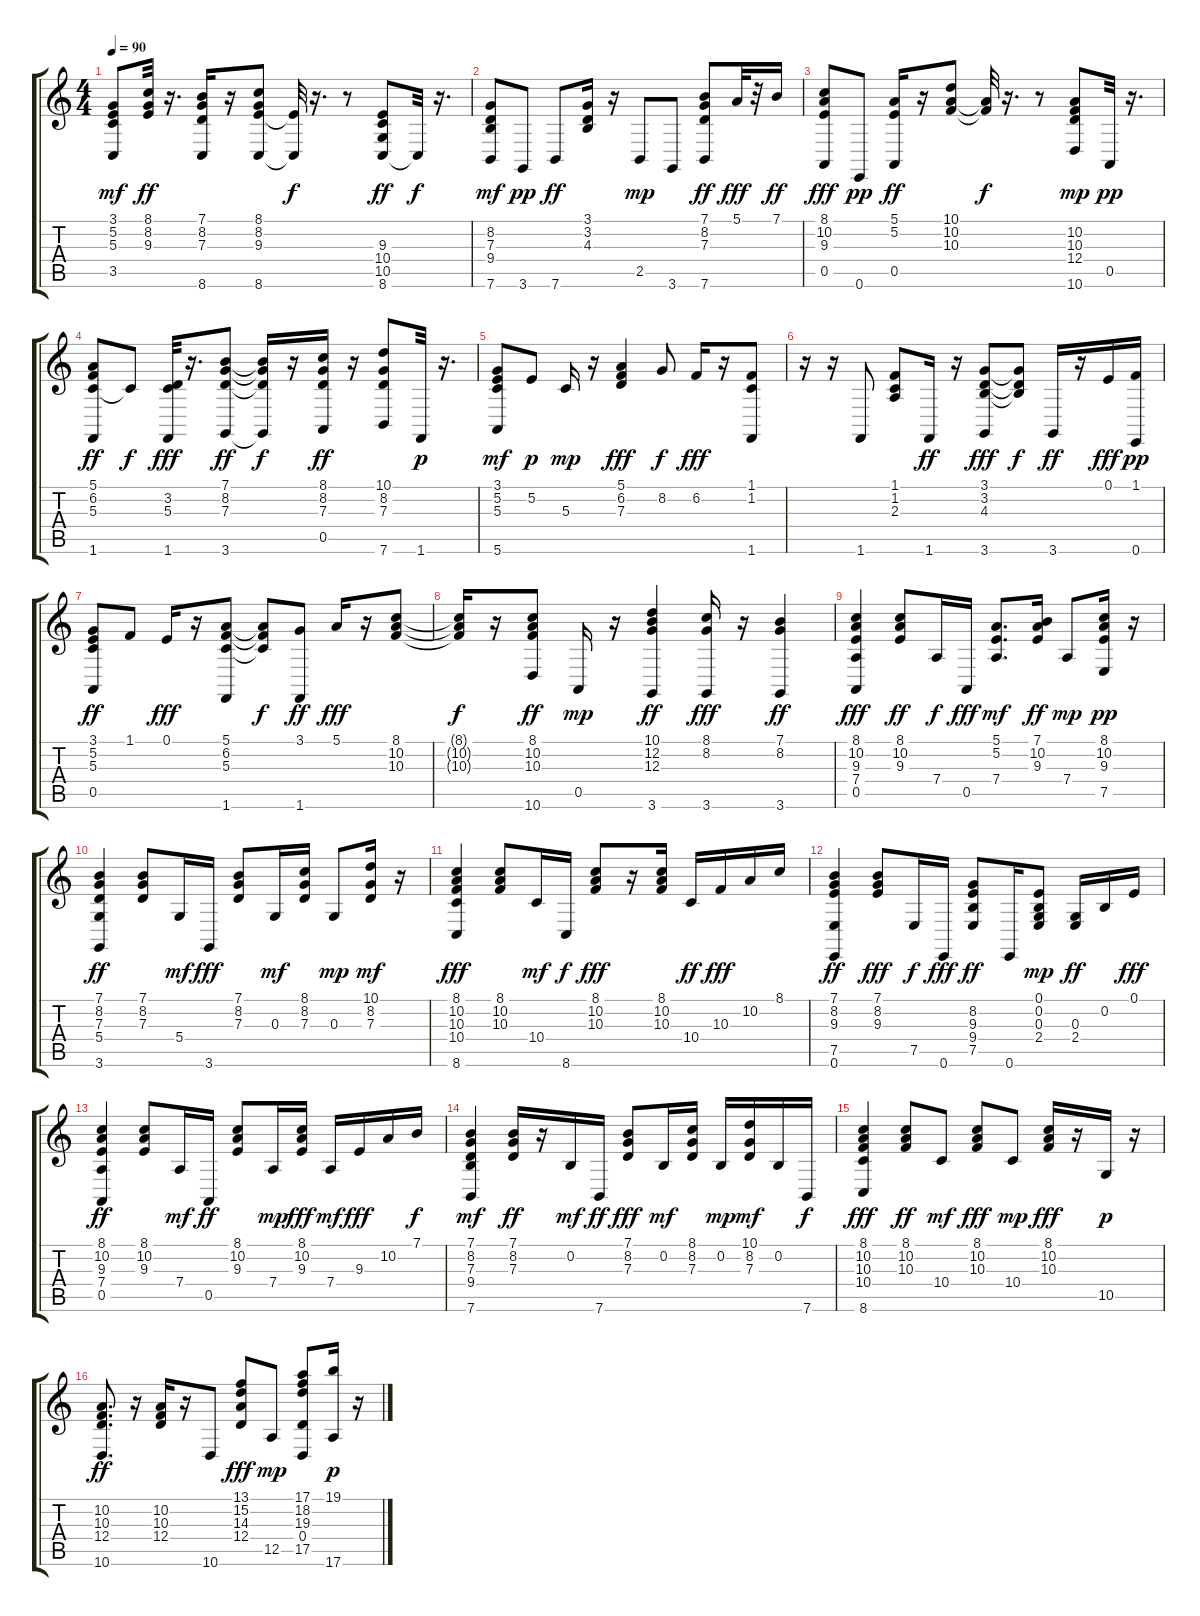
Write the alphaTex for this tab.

\track "" {instrument brightacousticpiano}
\staff {score tabs}
\tuning (E4 B3 G3 D3 A2 E2) {hide}
\ts (4 4)
\tempo 90
\clef g2
\ks c
(3.1 5.2 5.3 3.5).8{dy mf} (8.1 8.2 9.3).32{dy ff} r.16{d} (7.1 8.2 7.3 8.6).16 r.16 (8.1 8.2 9.3 8.6).8 (9.3{t} 8.6{t}).32{dy f} r.16{d} r.8 (9.3 10.4 10.5 8.6).8{dy ff} 8.6{t}.32{dy f} r.16{d} |
(8.2 7.3 9.4 7.6).8{dy mf} 3.6.8{dy pp} 7.6.8{dy ff} (3.1 3.2 4.3).16 r.16 2.5.8{dy mp} 3.6.8 (7.1 8.2 7.3 7.6).8{dy ff} 5.1.32{dy fff} r.32 7.1.16{dy ff} |
(8.1 10.2 9.3 0.5).8{dy fff} 0.6.8{dy pp} (5.1 5.2 0.5).16{dy ff} r.16 (10.1 10.2 10.3).8 (10.2{t} 10.3{t}).32{dy f} r.16{d} r.8 (10.2 10.3 12.4 10.6).8{dy mp} 0.5.32{dy pp} r.16{d} |
(5.1 6.2 5.3 1.6).8{dy ff} 5.3{t}.8{dy f} (3.2 5.3 1.6).32{dy fff} r.16{d} (7.1 8.2 7.3 3.6).8{dy ff} (7.1{t} 8.2{t} 7.3{t} 3.6{t}).16{dy f} r.16 (8.1 8.2 7.3 0.5).16{dy ff} r.16 (10.1 8.2 7.3 7.6).8 1.6.32{dy p} r.16{d} |
(3.1 5.2 5.3 5.6).8{dy mf} 5.2.8{dy p} 5.3.16{dy mp} r.16 (5.1 6.2 7.3).4{dy fff} 8.2.8{dy f} 6.2.16{dy fff} r.16 (1.1 1.2 1.6).8 |
r.16 r.16 1.6.8 (1.1 1.2 2.3).8 1.6.16{dy ff} r.16 (3.1 3.2 4.3 3.6).8{dy fff} (3.1{t} 3.2{t} 4.3{t}).8{dy f} 3.6.16{dy ff} r.16 0.1.16{dy fff} (1.1 0.6).16{dy pp} |
(3.1 5.2 5.3 0.5).8{dy ff} 1.1.8 0.1.16{dy fff} r.16 (5.1 6.2 5.3 1.6).8 (5.1{t} 6.2{t} 5.3{t}).8{dy f} (3.1 1.6).8{dy ff} 5.1.16{dy fff} r.16 (8.1 10.2 10.3).8 |
(8.1{t} 10.2{t} 10.3{t}).16{dy f} r.16 (8.1 10.2 10.3 10.6).8{dy ff} 0.5.16{dy mp} r.16 (10.1 12.2 12.3 3.6).4{dy ff} (8.1 8.2 3.6).16{dy fff} r.16 (7.1 8.2 3.6).4{dy ff} |
(8.1 10.2 9.3 7.4 0.5).4{dy fff} (8.1 10.2 9.3).8{dy ff} 7.4.16{dy f} 0.5.16{dy fff} (5.1 5.2 7.4).8{d dy mf} (7.1 10.2 9.3).16{dy ff} 7.4.8{dy mp} (8.1 10.2 9.3 7.5).16{dy pp} r.16 |
(7.1 8.2 7.3 5.4 3.6).4{dy ff} (7.1 8.2 7.3).8 5.4.16{dy mf} 3.6.16{dy fff} (7.1 8.2 7.3).8 0.3.16{dy mf} (8.1 8.2 7.3).16 0.3.8{dy mp} (10.1 8.2 7.3).16{dy mf} r.16 |
(8.1 10.2 10.3 10.4 8.6).4{dy fff} (8.1 10.2 10.3).8 10.4.16{dy mf} 8.6.16{dy f} (8.1 10.2 10.3).8{dy fff} r.16 (8.1 10.2 10.3).16 10.4.16{dy ff} 10.3.16{dy fff} 10.2.16 8.1.16 |
(7.1 8.2 9.3 7.5 0.6).4{dy ff} (7.1 8.2 9.3).8{dy fff} 7.5.16{dy f} 0.6.16{dy fff} (8.2 9.3 9.4 7.5).8{dy ff} 0.6.16 (0.1 0.2 0.3 2.4).8{dy mp} (0.3 2.4).16{dy ff} 0.2.16 0.1.16{dy fff} |
(8.1 10.2 9.3 7.4 0.5).4{dy ff} (8.1 10.2 9.3).8 7.4.16{dy mf} 0.5.16{dy ff} (8.1 10.2 9.3).8 7.4.16{dy mp} (8.1 10.2 9.3).16{dy fff} 7.4.16{dy mf} 9.3.16{dy fff} 10.2.16 7.1.16{dy f} |
(7.1 8.2 7.3 9.4 7.6).4{dy mf} (7.1 8.2 7.3).16{dy ff} r.16 0.2.16{dy mf} 7.6.16{dy ff} (7.1 8.2 7.3).8{dy fff} 0.2.16{dy mf} (8.1 8.2 7.3).16 0.2.16{dy mp} (10.1 8.2 7.3).16{dy mf} 0.2.16 7.6.16{dy f} |
(8.1 10.2 10.3 10.4 8.6).4{dy fff} (8.1 10.2 10.3).8{dy ff} 10.4.8{dy mf} (8.1 10.2 10.3).8{dy fff} 10.4.8{dy mp} (8.1 10.2 10.3).16{dy fff} r.16 10.5.16{dy p} r.16 |
(10.2 10.3 12.4 10.6).8{d dy ff} r.16 (10.2 10.3 12.4).16 r.16 10.6.8 (13.1 15.2 14.3 12.4).8{dy fff} 12.5.8{dy mp} (17.1 18.2 19.3 0.4 17.5).8 (19.1 17.6).16{dy p} r.16
